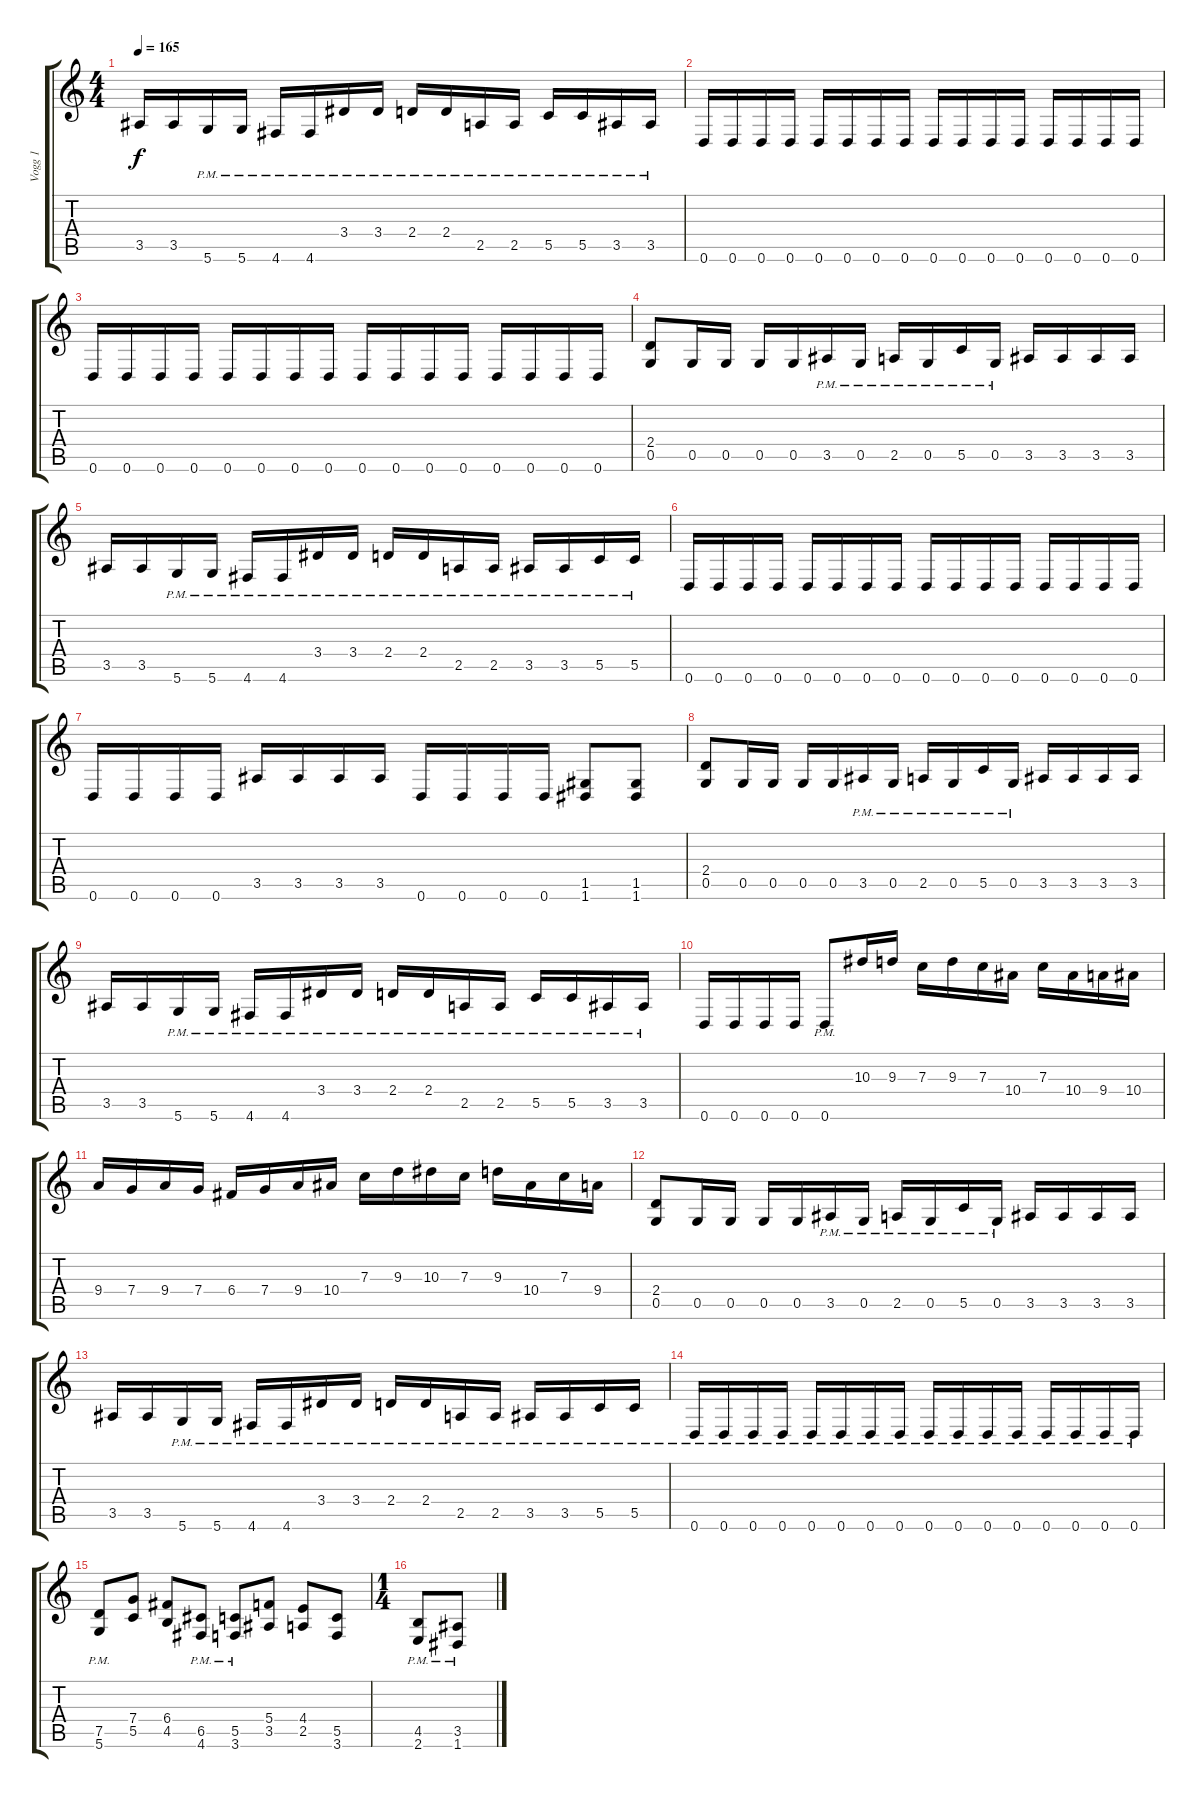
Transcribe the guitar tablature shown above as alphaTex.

\track ("Vogg 1" "Vogg 1") {instrument distortionguitar}
\staff {score tabs}
\tuning (D4 A3 F3 C3 G2 D2) {hide}
\ts (4 4)
\tempo 165
\clef g2
\ks c
3.5.16{dy f} 3.5.16 5.6{pm}.16 5.6{pm}.16 4.6{pm}.16 4.6{pm}.16 3.4{pm}.16 3.4{pm}.16 2.4{pm}.16 2.4{pm}.16 2.5{pm}.16 2.5{pm}.16 5.5{pm}.16 5.5{pm}.16 3.5{pm}.16 3.5{pm}.16 |
0.6.16 0.6.16 0.6.16 0.6.16 0.6.16 0.6.16 0.6.16 0.6.16 0.6.16 0.6.16 0.6.16 0.6.16 0.6.16 0.6.16 0.6.16 0.6.16 |
0.6.16 0.6.16 0.6.16 0.6.16 0.6.16 0.6.16 0.6.16 0.6.16 0.6.16 0.6.16 0.6.16 0.6.16 0.6.16 0.6.16 0.6.16 0.6.16 |
(2.4 0.5).8 0.5.16 0.5.16 0.5.16 0.5.16 3.5{pm}.16 0.5{pm}.16 2.5{pm}.16 0.5{pm}.16 5.5{pm}.16 0.5{pm}.16 3.5.16 3.5.16 3.5.16 3.5.16 |
3.5.16 3.5.16 5.6{pm}.16 5.6{pm}.16 4.6{pm}.16 4.6{pm}.16 3.4{pm}.16 3.4{pm}.16 2.4{pm}.16 2.4{pm}.16 2.5{pm}.16 2.5{pm}.16 3.5{pm}.16 3.5{pm}.16 5.5{pm}.16 5.5{pm}.16 |
0.6.16 0.6.16 0.6.16 0.6.16 0.6.16 0.6.16 0.6.16 0.6.16 0.6.16 0.6.16 0.6.16 0.6.16 0.6.16 0.6.16 0.6.16 0.6.16 |
0.6.16 0.6.16 0.6.16 0.6.16 3.5.16 3.5.16 3.5.16 3.5.16 0.6.16 0.6.16 0.6.16 0.6.16 (1.5 1.6).8 (1.5 1.6).8 |
(2.4 0.5).8 0.5.16 0.5.16 0.5.16 0.5.16 3.5{pm}.16 0.5{pm}.16 2.5{pm}.16 0.5{pm}.16 5.5{pm}.16 0.5{pm}.16 3.5.16 3.5.16 3.5.16 3.5.16 |
3.5.16 3.5.16 5.6{pm}.16 5.6{pm}.16 4.6{pm}.16 4.6{pm}.16 3.4{pm}.16 3.4{pm}.16 2.4{pm}.16 2.4{pm}.16 2.5{pm}.16 2.5{pm}.16 5.5{pm}.16 5.5{pm}.16 3.5{pm}.16 3.5{pm}.16 |
0.6.16 0.6.16 0.6.16 0.6.16 0.6{pm}.8 10.3.16 9.3.16 7.3.16 9.3.16 7.3.16 10.4.16 7.3.16 10.4.16 9.4.16 10.4.16 |
9.4.16 7.4.16 9.4.16 7.4.16 6.4.16 7.4.16 9.4.16 10.4.16 7.3.16 9.3.16 10.3.16 7.3.16 9.3.16 10.4.16 7.3.16 9.4.16 |
(2.4 0.5).8 0.5.16 0.5.16 0.5.16 0.5.16 3.5{pm}.16 0.5{pm}.16 2.5{pm}.16 0.5{pm}.16 5.5{pm}.16 0.5{pm}.16 3.5.16 3.5.16 3.5.16 3.5.16 |
3.5.16 3.5.16 5.6{pm}.16 5.6{pm}.16 4.6{pm}.16 4.6{pm}.16 3.4{pm}.16 3.4{pm}.16 2.4{pm}.16 2.4{pm}.16 2.5{pm}.16 2.5{pm}.16 3.5{pm}.16 3.5{pm}.16 5.5{pm}.16 5.5{pm}.16 |
0.6{pm}.16 0.6{pm}.16 0.6{pm}.16 0.6{pm}.16 0.6{pm}.16 0.6{pm}.16 0.6{pm}.16 0.6{pm}.16 0.6{pm}.16 0.6{pm}.16 0.6{pm}.16 0.6{pm}.16 0.6{pm}.16 0.6{pm}.16 0.6{pm}.16 0.6{pm}.16 |
(7.5{pm} 5.6{pm}).8 (7.4 5.5).8 (6.4 4.5).8 (6.5{pm} 4.6{pm}).8 (5.5{pm} 3.6{pm}).8 (5.4 3.5).8 (4.4 2.5).8 (5.5 3.6).8 |
\ts (1 4)
(4.5{pm} 2.6{pm}).8 (3.5{pm} 1.6{pm}).8
